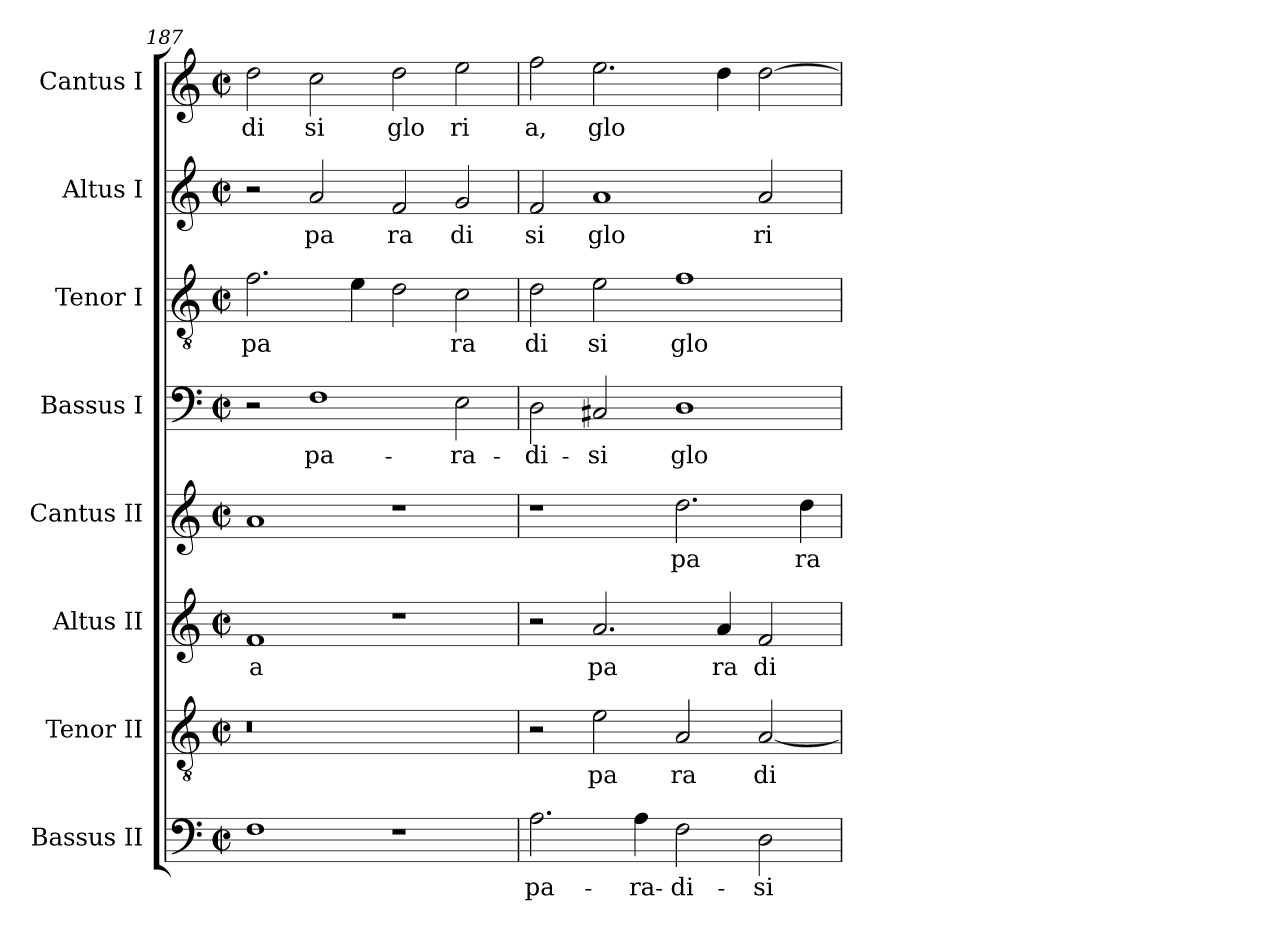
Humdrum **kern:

**kern	**text	**kern	**text	**kern	**text	**kern	**text	**kern	**text	**kern	**text	**kern	**text	**kern	**text
*part8	*part8	*part7	*part7	*part6	*part6	*part5	*part5	*part4	*part4	*part3	*part3	*part2	*part2	*part1	*part1
*staff8	*staff8	*staff7	*staff7	*staff6	*staff6	*staff5	*staff5	*staff4	*staff4	*staff3	*staff3	*staff2	*staff2	*staff1	*staff1
*I"Bassus II	*	*I"Tenor II	*	*I"Altus II	*	*I"Cantus II	*	*I"Bassus I	*	*I"Tenor I	*	*I"Altus I	*	*I"Cantus I	*
*clefF4	*	*clefGv2	*	*clefG2	*	*clefG2	*	*clefF4	*	*clefGv2	*	*clefG2	*	*clefG2	*
*k[]	*	*	*	*	*	*	*	*	*	*	*	*	*	*	*
*C:	*	*	*	*	*	*	*	*	*	*	*	*	*	*	*
*M2/2	*	*M2/2	*	*M2/2	*	*M2/2	*	*M2/2	*	*M2/2	*	*M2/2	*	*M2/2	*
*met(c|)	*	*met(c|)	*	*met(c|)	*	*met(c|)	*	*met(c|)	*	*met(c|)	*	*met(c|)	*	*met(c|)	*
=187	=187	=187	=187	=187	=187	=187	=187	=187	=187	=187	=187	=187	=187	=187	=187
!	!	!	!	!	!LO:LY:b:cj	!	!	!	!	!	!LO:LY:b:cj	!	!	!	!LO:LY:b:cj
1F	.	0r	.	1f	a	1a	.	2r	.	2.f\	pa	2r	.	2dd\	di
!	!	!	!	!	!	!	!	!	!LO:LY:b:cj	!	!	!	!LO:LY:b:cj	!	!LO:LY:b:cj
.	.	.	.	.	.	.	.	1F	pa-	.	.	2a/	pa	2cc\	si
.	.	.	.	.	.	.	.	.	.	4e\	.	.	.	.	.
!	!	!	!	!	!	!	!	!	!	!	!	!	!LO:LY:b:cj	!	!LO:LY:b:cj
1r	.	.	.	1r	.	1r	.	.	.	2d\	.	2f/	ra	2dd\	glo
!	!	!	!	!	!	!	!	!	!LO:LY:b:cj	!	!LO:LY:b:cj	!	!LO:LY:b:cj	!	!LO:LY:b:cj
.	.	.	.	.	.	.	.	2E\	-ra-	2c\	ra	2g/	di	2ee\	ri
=188	=188	=188	=188	=188	=188	=188	=188	=188	=188	=188	=188	=188	=188	=188	=188
!	!LO:LY:b:cj	!	!	!	!	!	!	!	!LO:LY:b:cj	!	!LO:LY:b:cj	!	!LO:LY:b:cj	!	!LO:LY:b:cj
2.A\	pa-	2r	.	2r	.	1r	.	2D\	-di-	2d\	di	2f/	si	2ff\	a,
!	!	!	!LO:LY:b:cj	!	!LO:LY:b:cj	!	!	!	!LO:LY:b:cj	!	!LO:LY:b:cj	!	!LO:LY:b:cj	!	!LO:LY:b
.	.	2e\	pa	2.a/	pa	.	.	2C#/	-si	2e\	si	1a	glo	2.ee\	glo
!	!LO:LY:b:cj	!	!	!	!	!	!	!	!	!	!	!	!	!	!
4A\	-ra-	.	.	.	.	.	.	.	.	.	.	.	.	.	.
!	!LO:LY:b:cj	!	!LO:LY:b:cj	!	!	!	!LO:LY:b:cj	!	!LO:LY:b:cj	!	!LO:LY:b:cj	!	!	!	!
2F\	-di-	2A/	ra	.	.	2.dd\	pa	1D	glo-	1f	glo	.	.	.	.
!	!	!	!	!	!LO:LY:b:cj	!	!	!	!	!	!	!	!	!	!
.	.	.	.	4a/	ra	.	.	.	.	.	.	.	.	4dd\	.
!	!LO:LY:b:cj	!	!LO:LY:b:cj	!	!LO:LY:b:cj	!	!	!	!	!	!	!	!LO:LY:b:cj	!	!
2D\	-si	[<2A/	di	2f/	di	.	.	.	.	.	.	2a/	ri	[>2dd\	.
!	!	!	!	!	!	!	!LO:LY:b:cj	!	!	!	!	!	!	!	!
.	.	.	.	.	.	4dd\	ra	.	.	.	.	.	.	.	.
=	=	=	=	=	=	=	=	=	=	=	=	=	=	=	=
*-	*-	*-	*-	*-	*-	*-	*-	*-	*-	*-	*-	*-	*-	*-	*-
